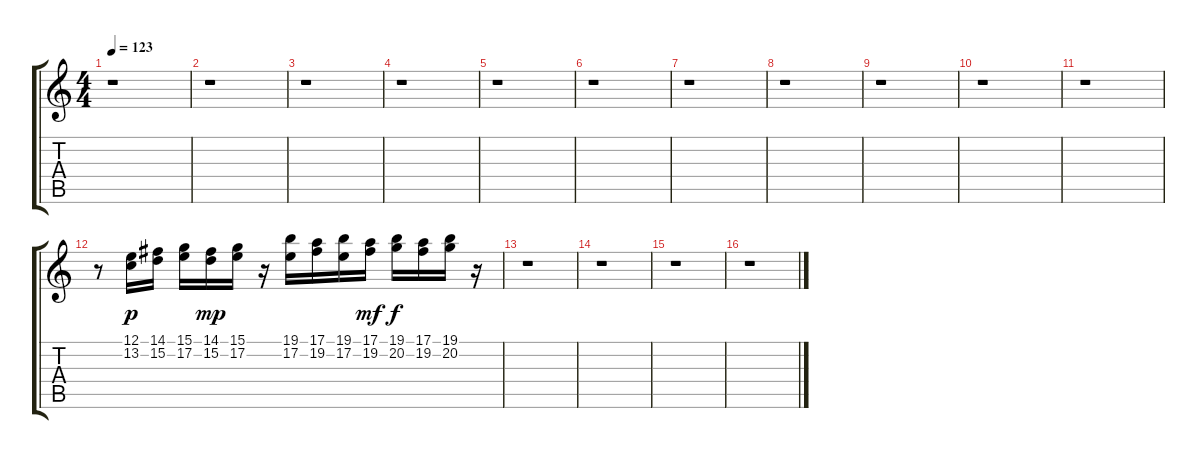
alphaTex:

\track "" {instrument synthbrass1}
\staff {score tabs}
\tuning (E4 B3 G3 D3 A2 E2) {hide}
\ts (4 4)
\tempo 123
\clef g2
\ks c
r.1{dy f} |
r.1 |
r.1 |
r.1 |
r.1 |
r.1 |
r.1 |
r.1 |
r.1 |
r.1 |
r.1 |
r.8 (12.1 13.2).16{dy p} (14.1 15.2).16 (15.1 17.2).16 (14.1 15.2).16{dy mp} (15.1 17.2).16 r.16 (19.1 17.2).16 (17.1 19.2).16 (19.1 17.2).16 (17.1 19.2).16{dy mf} (19.1 20.2).16{dy f} (17.1 19.2).16 (19.1 20.2).16 r.16 |
r.1 |
r.1 |
r.1 |
r.1
